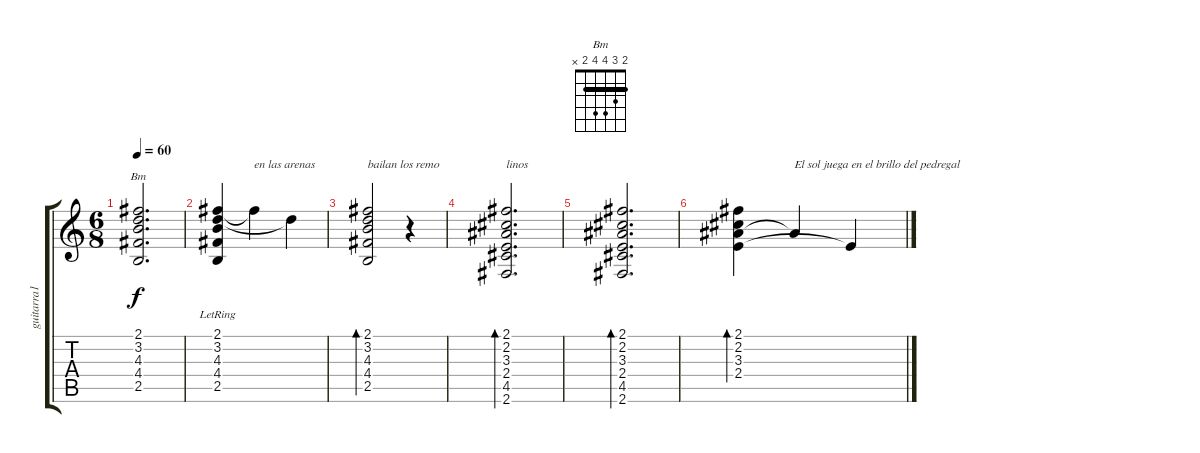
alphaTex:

\track ("guitarra1" "guitarra1") {instrument electricguitarjazz}
\staff {score tabs}
\tuning (E4 B3 G3 D3 A2 E2) {hide}
\chord ("Bm" 2 3 4 4 2 x) {barre 2}
\ts (6 8)
\tempo 60
\clef g2
\ks c
(2.1 3.2 4.3 4.4 2.5).2{d ch "Bm" dy f} |
(2.1{lr} 3.2 4.3 4.4 2.5).4 2.1{t}.4{txt "en las arenas"} 3.2{t}.4 |
(2.1 3.2 4.3 4.4 2.5).2{bd 120 txt "bailan los remo"} r.4 |
(2.1 2.2 3.3 2.4 4.5 2.6).2{d bd 120 txt "linos"} |
(2.1 2.2 3.3 2.4 4.5 2.6).2{d bd 120} |
(2.1 2.2 3.3 2.4).4{bd 120} 3.3{t}.4{txt "El sol juega en el brillo del pedregal"} 2.4{t}.4
